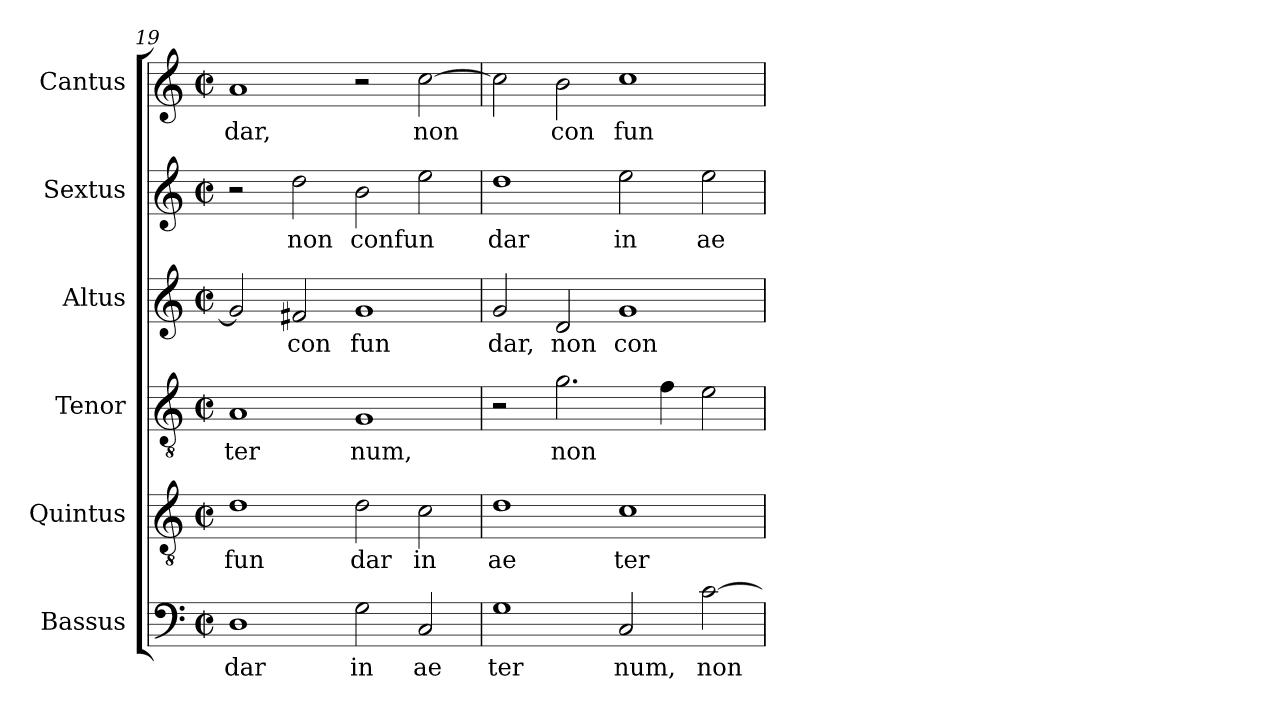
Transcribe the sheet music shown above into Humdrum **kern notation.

**kern	**text	**kern	**text	**kern	**text	**kern	**text	**kern	**text	**kern	**text
*part6	*part6	*part5	*part5	*part4	*part4	*part3	*part3	*part2	*part2	*part1	*part1
*staff6	*staff6	*staff5	*staff5	*staff4	*staff4	*staff3	*staff3	*staff2	*staff2	*staff1	*staff1
*I"Bassus	*	*I"Quintus	*	*I"Tenor	*	*I"Altus	*	*I"Sextus	*	*I"Cantus	*
!!LO:PB:g=z
*clefF4	*	*clefGv2	*	*clefGv2	*	*clefG2	*	*clefG2	*	*clefG2	*
*k[]	*	*k[]	*	*k[]	*	*k[]	*	*k[]	*	*k[]	*
*C:	*	*C:	*	*C:	*	*C:	*	*C:	*	*C:	*
*M2/2	*	*M2/2	*	*M2/2	*	*M2/2	*	*M2/2	*	*M2/2	*
*met(c|)	*	*met(c|)	*	*met(c|)	*	*met(c|)	*	*met(c|)	*	*met(c|)	*
=19	=19	=19	=19	=19	=19	=19	=19	=19	=19	=19	=19
!	!LO:LY:b:cj	!	!LO:LY:b:cj	!	!LO:LY:b:cj	!	!LO:LY:b:cj	!	!	!	!LO:LY:b:cj
1D	dar	1d	fun	1A	-ter	2g/]	.	2r	.	1a	dar,
!	!	!	!	!	!	!	!LO:LY:b:cj	!	!LO:LY:b:cj	!	!
.	.	.	.	.	.	2f#/	con	2dd\	non	.	.
!	!LO:LY:b:cj	!	!LO:LY:b:cj	!	!LO:LY:b:cj	!	!LO:LY:b:cj	!	!LO:LY:b:cj	!	!
2G\	in	2d\	dar	1G	num,	1g	fun	2b\	confun	2r	.
!	!LO:LY:b:cj	!	!LO:LY:b:cj	!	!	!	!	!	!LO:LY:b:cj	!	!LO:LY:b:cj
2C/	ae	2c\	in	.	.	.	.	2ee\	.	[>2cc\	non
=20	=20	=20	=20	=20	=20	=20	=20	=20	=20	=20	=20
!	!LO:LY:b:cj	!	!LO:LY:b:cj	!	!	!	!LO:LY:b:cj	!	!LO:LY:b:cj	!	!LO:LY:b:cj
1G	ter	1d	ae	2r	.	2g/	dar,	1dd	dar	2cc\]	.
!	!	!	!	!	!LO:LY:b:cj	!	!LO:LY:b:cj	!	!	!	!LO:LY:b:cj
.	.	.	.	2.g\	non	2d/	non	.	.	2b\	con
!	!LO:LY:b:cj	!	!LO:LY:b:cj	!	!	!	!LO:LY:b:cj	!	!LO:LY:b:cj	!	!LO:LY:b:cj
2C/	num,	1c	ter	.	.	1g	con	2ee\	in	1cc	fun
!	!	!	!	!	!LO:LY:b:cj	!	!	!	!	!	!
.	.	.	.	4f\	.	.	.	.	.	.	.
!	!LO:LY:b:cj	!	!	!	!LO:LY:b:cj	!	!	!	!LO:LY:b:cj	!	!
[>2c\	non	.	.	2e\	.	.	.	2ee\	ae	.	.
=	=	=	=	=	=	=	=	=	=	=	=
*-	*-	*-	*-	*-	*-	*-	*-	*-	*-	*-	*-
